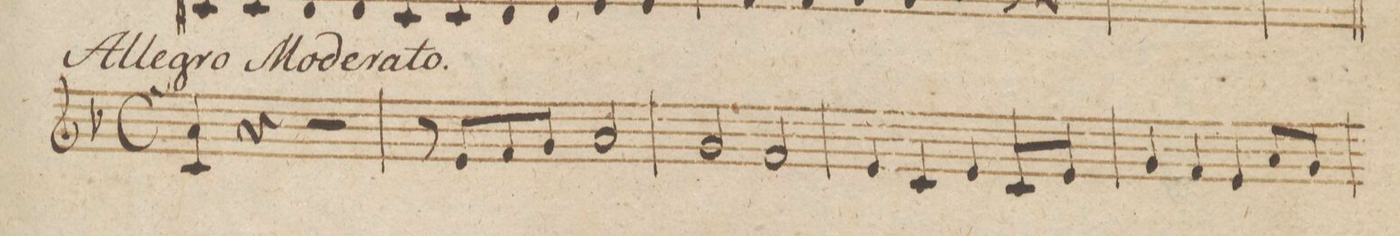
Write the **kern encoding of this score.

**kern	**dynam
*I"Violino 2do	*
*clefG2	*
*k[b-]	*
*met(c|)	*
*M3/4	*
*M4/4	*
*met(c)	*
*mmet(c|)	*
4c/ 4a	.
4r	.
2r	.
=220	=220
8r	.
8e/L	.
8f/	.
8g/J	.
2a/	.
=221	=221
2g/	.
2f/	.
=222	=222
4e/	.
4c/	.
4e/	.
8c/L	.
8e/J	.
=223	=223
4g/	.
4f/	.
4e/	.
8a/L	.
8g/J	.
=224	=224
*-	*-
